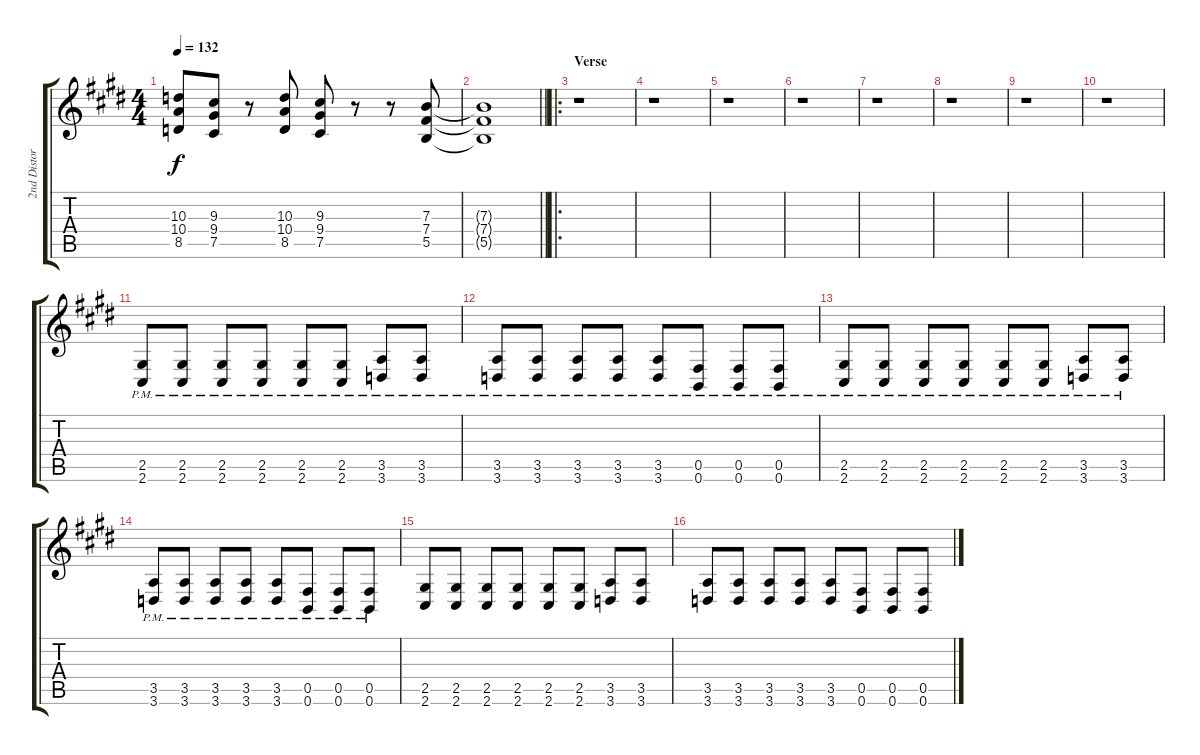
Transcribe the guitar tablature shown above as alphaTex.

\track ("2nd Distortion" "2nd Distor") {instrument distortionguitar}
\staff {score tabs}
\tuning (Db4 Ab3 E3 B2 Gb2 B1) {hide}
\ts (4 4)
\tempo 132
\clef g2
\ks e
(10.3 10.4 8.5).8{dy f instrument distortionguitar} (9.3 9.4 7.5).8 r.8 (10.3 10.4 8.5).8 (9.3 9.4 7.5).8 r.8 r.8 (7.3 7.4 5.5).8 |
\barLineRight lightlight
\ks c#minor
(7.3{t} 7.4{t} 5.5{t}).1 |
\ro
\section ("" "Verse")
r.1 |
r.1 |
\ks e
r.1 |
\ks c#minor
r.1 |
r.1 |
r.1 |
\ks e
r.1 |
\ks c#minor
r.1 |
\ks e
(2.5{pm} 2.6{pm}).8 (2.5{pm} 2.6{pm}).8 (2.5{pm} 2.6{pm}).8 (2.5{pm} 2.6{pm}).8 (2.5{pm} 2.6{pm}).8 (2.5{pm} 2.6{pm}).8 (3.5{pm} 3.6{pm}).8 (3.5{pm} 3.6{pm}).8 |
\ks c#minor
(3.5{pm} 3.6{pm}).8 (3.5{pm} 3.6{pm}).8 (3.5{pm} 3.6{pm}).8 (3.5{pm} 3.6{pm}).8 (3.5{pm} 3.6{pm}).8 (0.5{pm} 0.6{pm}).8 (0.5{pm} 0.6{pm}).8 (0.5{pm} 0.6{pm}).8 |
(2.5{pm} 2.6{pm}).8 (2.5{pm} 2.6{pm}).8 (2.5{pm} 2.6{pm}).8 (2.5{pm} 2.6{pm}).8 (2.5{pm} 2.6{pm}).8 (2.5{pm} 2.6{pm}).8 (3.5{pm} 3.6{pm}).8 (3.5{pm} 3.6{pm}).8 |
(3.5{pm} 3.6{pm}).8 (3.5{pm} 3.6{pm}).8 (3.5{pm} 3.6{pm}).8 (3.5{pm} 3.6{pm}).8 (3.5{pm} 3.6{pm}).8 (0.5{pm} 0.6{pm}).8 (0.5{pm} 0.6{pm}).8 (0.5{pm} 0.6{pm}).8 |
\ks e
(2.5 2.6).8 (2.5 2.6).8 (2.5 2.6).8 (2.5 2.6).8 (2.5 2.6).8 (2.5 2.6).8 (3.5 3.6).8 (3.5 3.6).8 |
\ks c#minor
(3.5 3.6).8 (3.5 3.6).8 (3.5 3.6).8 (3.5 3.6).8 (3.5 3.6).8 (0.5 0.6).8 (0.5 0.6).8 (0.5 0.6).8
